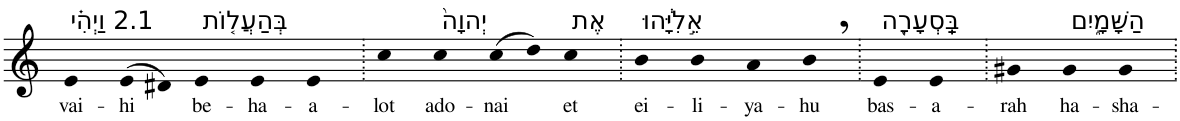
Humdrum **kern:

**kern	**text
*part1	*part1
*staff1	*staff1
*I"Piano	*
*I'Pno	*
*clefG2	*
*k[]	*
=1	=1
!LO:TX:a:t=2.1 וַיְהִ֗י	!
!	!LO:LY:b
4e	vai-
!	!LO:LY:b
(>8e	-hi
8d#X)	.
!LO:TX:a:t=בְּהַעֲל֤וֹת	!
!	!LO:LY:b
4e	be-
!	!LO:LY:b
4e	-ha-
!	!LO:LY:b
4e	-a-
=2.	=2.
!	!LO:LY:b
4cc	-lot
!LO:TX:a:t=יְהוָה֙	!
!	!LO:LY:b
4cc	ado-
!	!LO:LY:b
(>8cc	-nai
8dd)	.
!LO:TX:a:t=אֶת	!
!	!LO:LY:b
4cc	et
=3.	=3.
!LO:TX:a:t=אֵ֣לִיָּ֔הוּ	!
!	!LO:LY:b
4b	ei-
!	!LO:LY:b
4b	-li-
!	!LO:LY:b
4a	-ya-
!	!LO:LY:b
4b,	-hu
=4.	=4.
!LO:TX:a:t=בַּֽסְעָרָ֖ה	!
!	!LO:LY:b
4e	bas-
!	!LO:LY:b
4e	-a-
=5.	=5.
!	!LO:LY:b
4g#X	-rah
!LO:TX:a:t=הַשָּׁמָ֑יִם	!
!	!LO:LY:b
4g#	ha-
!	!LO:LY:b
4g#	-sha-
=.	=.
*-	*-
